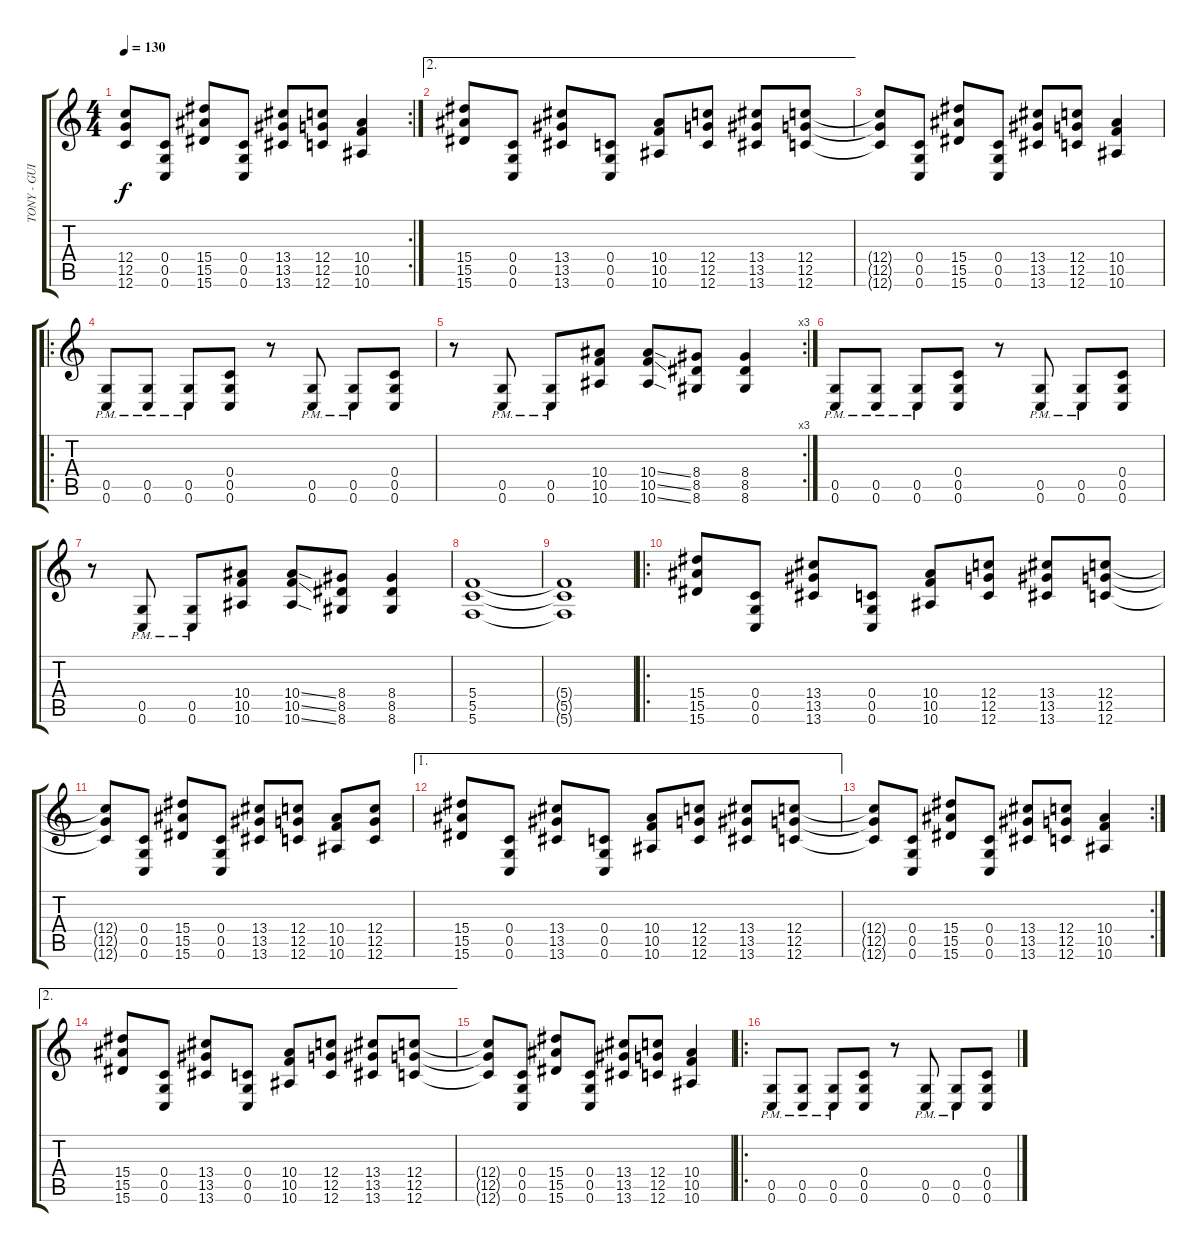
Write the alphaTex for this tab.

\track ("TONY - GUITAR" "TONY - GUI") {instrument distortionguitar}
\staff {score tabs}
\tuning (D4 A3 F3 C3 G2 C2) {hide}
\rc 2
\ts (4 4)
\tempo 130
\clef g2
\ks c
(12.4{t} 12.5{t} 12.6{t}).8{dy f} (0.4 0.5 0.6).8 (15.4 15.5 15.6).8 (0.4 0.5 0.6).8 (13.4 13.5 13.6).8 (12.4 12.5 12.6).8 (10.4 10.5 10.6).4 |
\ae 2
(15.4 15.5 15.6).8 (0.4 0.5 0.6).8 (13.4 13.5 13.6).8 (0.4 0.5 0.6).8 (10.4 10.5 10.6).8 (12.4 12.5 12.6).8 (13.4 13.5 13.6).8 (12.4 12.5 12.6).8 |
(12.4{t} 12.5{t} 12.6{t}).8 (0.4 0.5 0.6).8 (15.4 15.5 15.6).8 (0.4 0.5 0.6).8 (13.4 13.5 13.6).8 (12.4 12.5 12.6).8 (10.4 10.5 10.6).4 |
\ro
(0.5{pm} 0.6{pm}).8 (0.5{pm} 0.6{pm}).8 (0.5{pm} 0.6{pm}).8 (0.4 0.5 0.6).8 r.8 (0.5{pm} 0.6{pm}).8 (0.5{pm} 0.6{pm}).8 (0.4 0.5 0.6).8 |
\rc 3
r.8 (0.5{pm} 0.6{pm}).8 (0.5{pm} 0.6{pm}).8 (10.4 10.5 10.6).8 (10.4{ss} 10.5{ss} 10.6{ss}).8 (8.4 8.5 8.6).8 (8.4 8.5 8.6).4 |
(0.5{pm} 0.6{pm}).8 (0.5{pm} 0.6{pm}).8 (0.5{pm} 0.6{pm}).8 (0.4 0.5 0.6).8 r.8 (0.5{pm} 0.6{pm}).8 (0.5{pm} 0.6{pm}).8 (0.4 0.5 0.6).8 |
r.8 (0.5{pm} 0.6{pm}).8 (0.5{pm} 0.6{pm}).8 (10.4 10.5 10.6).8 (10.4{ss} 10.5{ss} 10.6{ss}).8 (8.4 8.5 8.6).8 (8.4 8.5 8.6).4 |
(5.4 5.5 5.6).1 |
(5.4{t} 5.5{t} 5.6{t}).1 |
\ro
(15.4 15.5 15.6).8 (0.4 0.5 0.6).8 (13.4 13.5 13.6).8 (0.4 0.5 0.6).8 (10.4 10.5 10.6).8 (12.4 12.5 12.6).8 (13.4 13.5 13.6).8 (12.4 12.5 12.6).8 |
(12.4{t} 12.5{t} 12.6{t}).8 (0.4 0.5 0.6).8 (15.4 15.5 15.6).8 (0.4 0.5 0.6).8 (13.4 13.5 13.6).8 (12.4 12.5 12.6).8 (10.4 10.5 10.6).8 (12.4 12.5 12.6).8 |
\ae 1
(15.4 15.5 15.6).8 (0.4 0.5 0.6).8 (13.4 13.5 13.6).8 (0.4 0.5 0.6).8 (10.4 10.5 10.6).8 (12.4 12.5 12.6).8 (13.4 13.5 13.6).8 (12.4 12.5 12.6).8 |
\rc 2
(12.4{t} 12.5{t} 12.6{t}).8 (0.4 0.5 0.6).8 (15.4 15.5 15.6).8 (0.4 0.5 0.6).8 (13.4 13.5 13.6).8 (12.4 12.5 12.6).8 (10.4 10.5 10.6).4 |
\ae 2
(15.4 15.5 15.6).8 (0.4 0.5 0.6).8 (13.4 13.5 13.6).8 (0.4 0.5 0.6).8 (10.4 10.5 10.6).8 (12.4 12.5 12.6).8 (13.4 13.5 13.6).8 (12.4 12.5 12.6).8 |
(12.4{t} 12.5{t} 12.6{t}).8 (0.4 0.5 0.6).8 (15.4 15.5 15.6).8 (0.4 0.5 0.6).8 (13.4 13.5 13.6).8 (12.4 12.5 12.6).8 (10.4 10.5 10.6).4 |
\ro
(0.5{pm} 0.6{pm}).8 (0.5{pm} 0.6{pm}).8 (0.5{pm} 0.6{pm}).8 (0.4 0.5 0.6).8 r.8 (0.5{pm} 0.6{pm}).8 (0.5{pm} 0.6{pm}).8 (0.4 0.5 0.6).8
